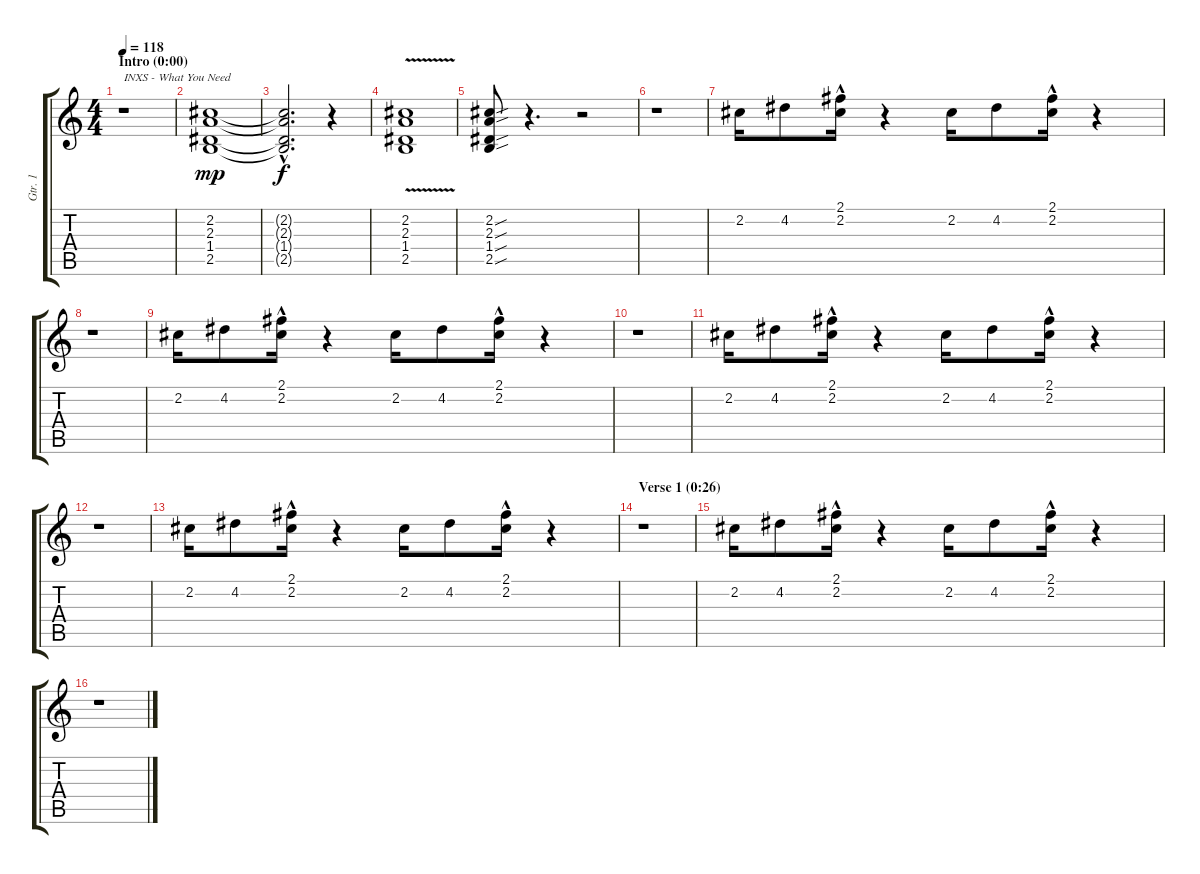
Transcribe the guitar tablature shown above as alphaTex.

\track ("Gtr. 1" "Gtr. 1") {instrument overdrivenguitar}
\staff {score tabs}
\tuning (E4 B3 G3 D3 A2 E2) {hide}
\ts (4 4)
\section ("" "Intro (0:00)")
\tempo 118
\clef g2
\ks c
r.1{txt "INXS - What You Need" dy mp instrument overdrivenguitar} |
(2.2 2.3 1.4 2.5).1 |
(2.2{hac t} 2.3{hac t} 1.4{hac t} 2.5{hac t}).2{d dy f} r.4 |
(2.2{v} 2.3{v} 1.4{v} 2.5{v}).1 |
(2.2{sou} 2.3{sou} 1.4{sou} 2.5{sou}).8 r.4{d} r.2 |
r.1 |
2.2.16 4.2.8 (2.1{hac} 2.2{hac}).16 r.4 2.2.16 4.2.8 (2.1{hac} 2.2{hac}).16 r.4 |
r.1 |
2.2.16 4.2.8 (2.1{hac} 2.2{hac}).16 r.4 2.2.16 4.2.8 (2.1{hac} 2.2{hac}).16 r.4 |
r.1 |
2.2.16 4.2.8 (2.1{hac} 2.2{hac}).16 r.4 2.2.16 4.2.8 (2.1{hac} 2.2{hac}).16 r.4 |
r.1 |
2.2.16 4.2.8 (2.1{hac} 2.2{hac}).16 r.4 2.2.16 4.2.8 (2.1{hac} 2.2{hac}).16 r.4 |
\section ("" "Verse 1 (0:26)")
r.1 |
2.2.16 4.2.8 (2.1{hac} 2.2{hac}).16 r.4 2.2.16 4.2.8 (2.1{hac} 2.2{hac}).16 r.4 |
r.1
